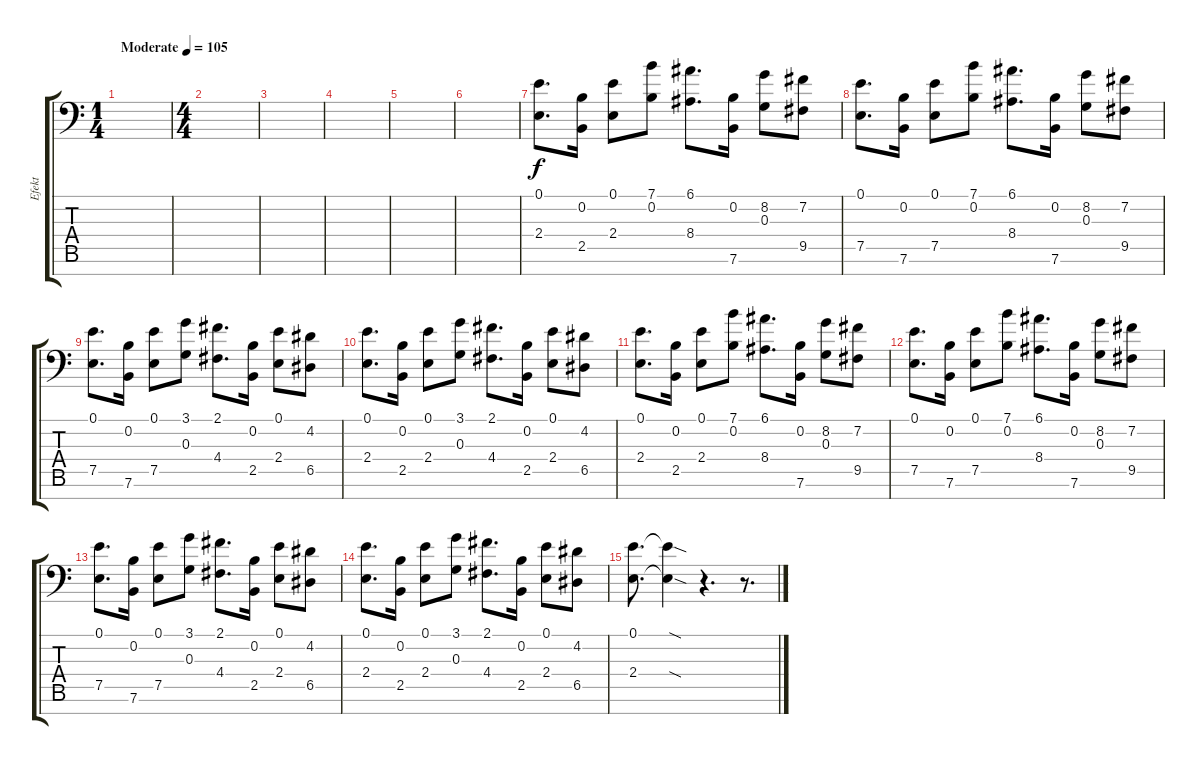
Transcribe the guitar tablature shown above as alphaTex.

\track ("Efekt" "Efekt") {instrument lead1square}
\staff {score tabs}
\tuning (E4 B3 G3 D3 A2 E2 A1) {hide}
\ts (1 4)
\tempo (105 "Moderate")
\clef f4
\ks c
|
\ts (4 4)
|
|
|
|
|
(0.1 2.4).8{d} (0.2 2.5).16 (0.1 2.4).8 (7.1 0.2).8 (6.1 8.4).8{d} (0.2 7.6).16 (8.2 0.3).8 (7.2 9.5).8 |
(0.1 7.5).8{d} (0.2 7.6).16 (0.1 7.5).8 (7.1 0.2).8 (6.1 8.4).8{d} (0.2 7.6).16 (8.2 0.3).8 (7.2 9.5).8 |
(0.1 7.5).8{d} (0.2 7.6).16 (0.1 7.5).8 (3.1 0.3).8 (2.1 4.4).8{d} (0.2 2.5).16 (0.1 2.4).8 (4.2 6.5).8 |
(0.1 2.4).8{d} (0.2 2.5).16 (0.1 2.4).8 (3.1 0.3).8 (2.1 4.4).8{d} (0.2 2.5).16 (0.1 2.4).8 (4.2 6.5).8 |
(0.1 2.4).8{d} (0.2 2.5).16 (0.1 2.4).8 (7.1 0.2).8 (6.1 8.4).8{d} (0.2 7.6).16 (8.2 0.3).8 (7.2 9.5).8 |
(0.1 7.5).8{d} (0.2 7.6).16 (0.1 7.5).8 (7.1 0.2).8 (6.1 8.4).8{d} (0.2 7.6).16 (8.2 0.3).8 (7.2 9.5).8 |
(0.1 7.5).8{d} (0.2 7.6).16 (0.1 7.5).8 (3.1 0.3).8 (2.1 4.4).8{d} (0.2 2.5).16 (0.1 2.4).8 (4.2 6.5).8 |
(0.1 2.4).8{d} (0.2 2.5).16 (0.1 2.4).8 (3.1 0.3).8 (2.1 4.4).8{d} (0.2 2.5).16 (0.1 2.4).8 (4.2 6.5).8 |
(0.1 2.4).8{d} (0.1{sod t} 2.4{sod t}).4 r.4{d} r.8{d}
